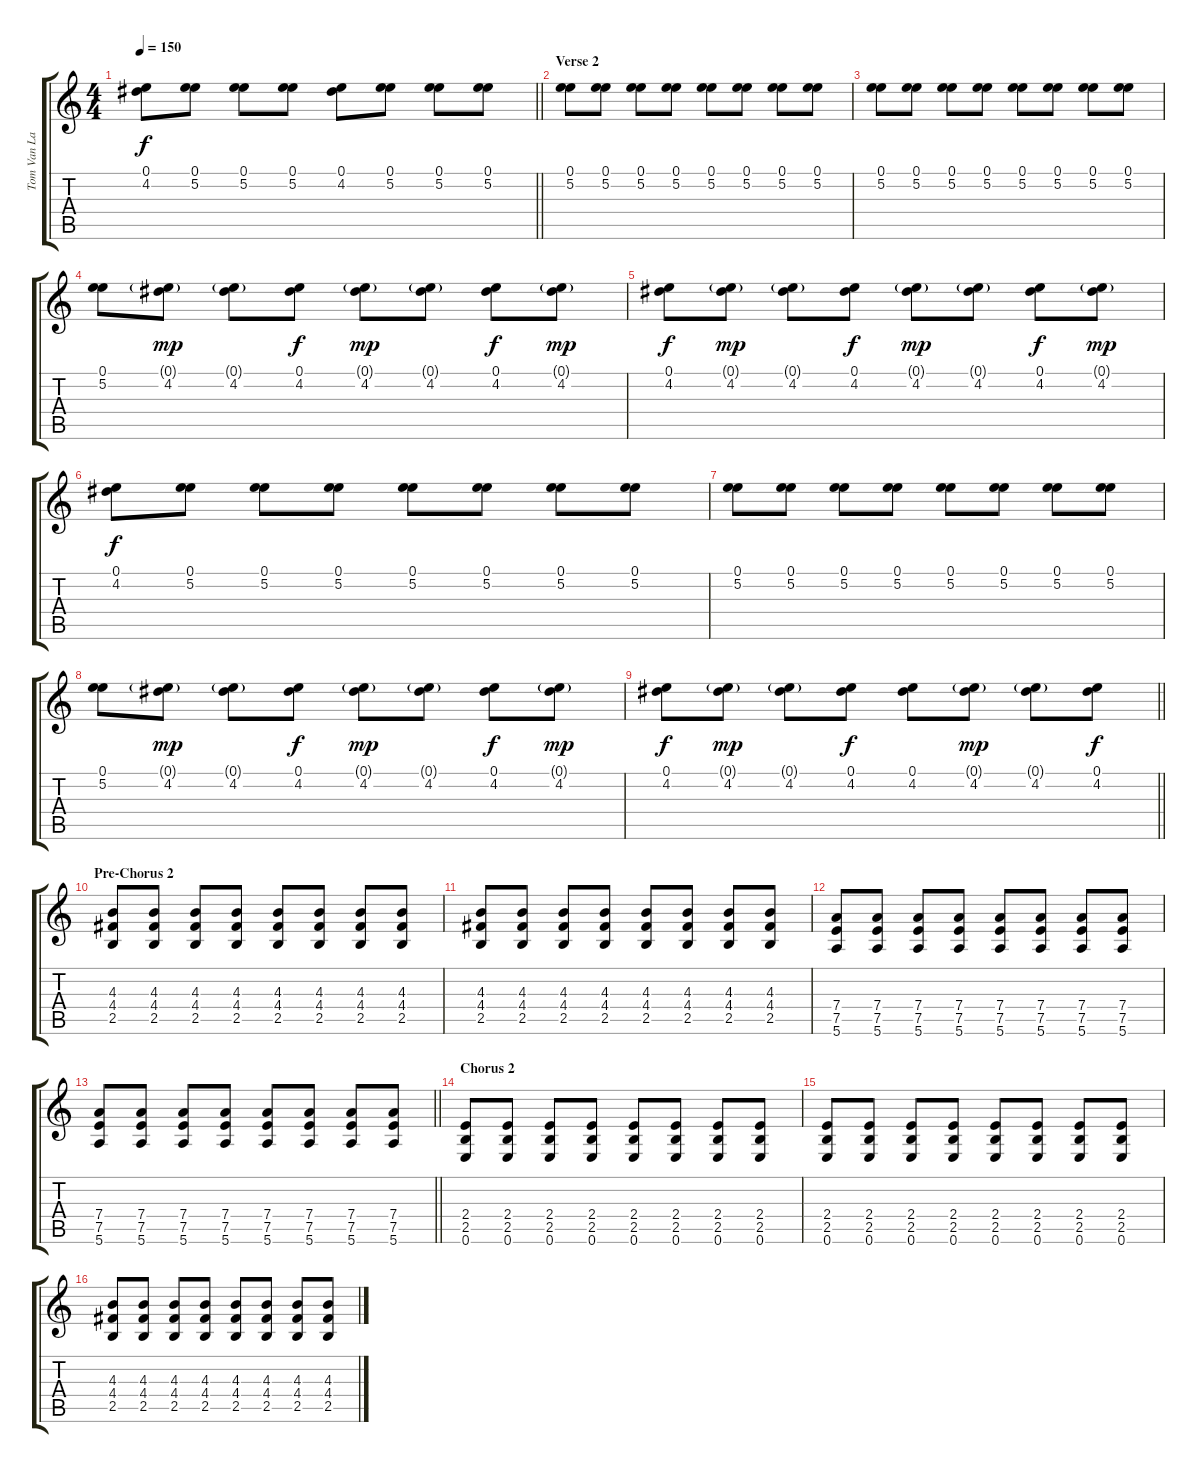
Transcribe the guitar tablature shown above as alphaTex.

\track ("Tom Van Laere" "Tom Van La") {instrument distortionguitar}
\staff {score tabs}
\tuning (E4 B3 G3 D3 A2 E2) {hide}
\ts (4 4)
\tempo 150
\clef g2
\barLineRight lightlight
\ks c
(0.1 4.2).8{dy f} (0.1 5.2).8 (0.1 5.2).8 (0.1 5.2).8 (0.1 4.2).8 (0.1 5.2).8 (0.1 5.2).8 (0.1 5.2).8 |
\section ("" "Verse 2")
(0.1 5.2).8 (0.1 5.2).8 (0.1 5.2).8 (0.1 5.2).8 (0.1 5.2).8 (0.1 5.2).8 (0.1 5.2).8 (0.1 5.2).8 |
(0.1 5.2).8 (0.1 5.2).8 (0.1 5.2).8 (0.1 5.2).8 (0.1 5.2).8 (0.1 5.2).8 (0.1 5.2).8 (0.1 5.2).8 |
(0.1 5.2).8 (0.1{g} 4.2).8{dy mp} (0.1{g} 4.2).8 (0.1 4.2).8{dy f} (0.1{g} 4.2).8{dy mp} (0.1{g} 4.2).8 (0.1 4.2).8{dy f} (0.1{g} 4.2).8{dy mp} |
(0.1 4.2).8{dy f} (0.1{g} 4.2).8{dy mp} (0.1{g} 4.2).8 (0.1 4.2).8{dy f} (0.1{g} 4.2).8{dy mp} (0.1{g} 4.2).8 (0.1 4.2).8{dy f} (0.1{g} 4.2).8{dy mp} |
(0.1 4.2).8{dy f} (0.1 5.2).8 (0.1 5.2).8 (0.1 5.2).8 (0.1 5.2).8 (0.1 5.2).8 (0.1 5.2).8 (0.1 5.2).8 |
(0.1 5.2).8 (0.1 5.2).8 (0.1 5.2).8 (0.1 5.2).8 (0.1 5.2).8 (0.1 5.2).8 (0.1 5.2).8 (0.1 5.2).8 |
(0.1 5.2).8 (0.1{g} 4.2).8{dy mp} (0.1{g} 4.2).8 (0.1 4.2).8{dy f} (0.1{g} 4.2).8{dy mp} (0.1{g} 4.2).8 (0.1 4.2).8{dy f} (0.1{g} 4.2).8{dy mp} |
\barLineRight lightlight
(0.1 4.2).8{dy f} (0.1{g} 4.2).8{dy mp} (0.1{g} 4.2).8 (0.1 4.2).8{dy f} (0.1 4.2).8 (0.1{g} 4.2).8{dy mp} (0.1{g} 4.2).8 (0.1 4.2).8{dy f} |
\section ("" "Pre-Chorus 2")
(4.3 4.4 2.5).8 (4.3 4.4 2.5).8 (4.3 4.4 2.5).8 (4.3 4.4 2.5).8 (4.3 4.4 2.5).8 (4.3 4.4 2.5).8 (4.3 4.4 2.5).8 (4.3 4.4 2.5).8 |
(4.3 4.4 2.5).8 (4.3 4.4 2.5).8 (4.3 4.4 2.5).8 (4.3 4.4 2.5).8 (4.3 4.4 2.5).8 (4.3 4.4 2.5).8 (4.3 4.4 2.5).8 (4.3 4.4 2.5).8 |
(7.4 7.5 5.6).8 (7.4 7.5 5.6).8 (7.4 7.5 5.6).8 (7.4 7.5 5.6).8 (7.4 7.5 5.6).8 (7.4 7.5 5.6).8 (7.4 7.5 5.6).8 (7.4 7.5 5.6).8 |
\barLineRight lightlight
(7.4 7.5 5.6).8 (7.4 7.5 5.6).8 (7.4 7.5 5.6).8 (7.4 7.5 5.6).8 (7.4 7.5 5.6).8 (7.4 7.5 5.6).8 (7.4 7.5 5.6).8 (7.4 7.5 5.6).8 |
\section ("" "Chorus 2")
(2.4 2.5 0.6).8 (2.4 2.5 0.6).8 (2.4 2.5 0.6).8 (2.4 2.5 0.6).8 (2.4 2.5 0.6).8 (2.4 2.5 0.6).8 (2.4 2.5 0.6).8 (2.4 2.5 0.6).8 |
(2.4 2.5 0.6).8 (2.4 2.5 0.6).8 (2.4 2.5 0.6).8 (2.4 2.5 0.6).8 (2.4 2.5 0.6).8 (2.4 2.5 0.6).8 (2.4 2.5 0.6).8 (2.4 2.5 0.6).8 |
(4.3 4.4 2.5).8 (4.3 4.4 2.5).8 (4.3 4.4 2.5).8 (4.3 4.4 2.5).8 (4.3 4.4 2.5).8 (4.3 4.4 2.5).8 (4.3 4.4 2.5).8 (4.3 4.4 2.5).8
